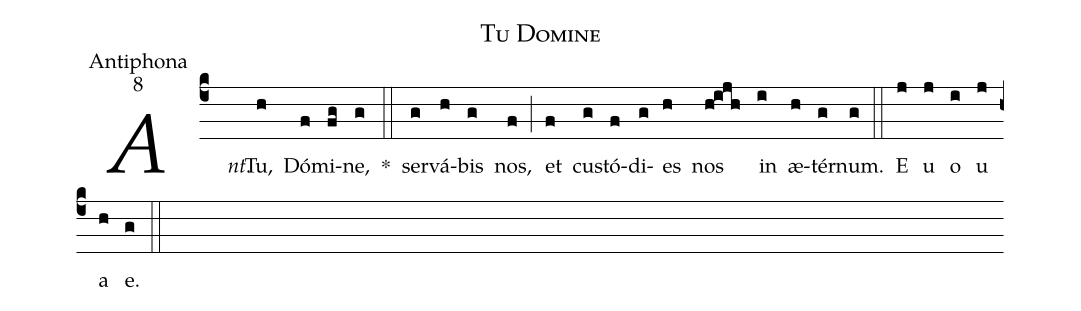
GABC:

name:Tu Domine;
office-part:Antiphona;
mode:8;
%%
(c4) <i>Ant.</i>() Tu,(h) Dó(f)mi(fg)ne,(g) *(::) ser(g)vá(h)bis(g) nos,(f) (;) et(f) cu(g)stó(f)di(g)es(h) nos(h!ijh) in(i) æ(h)tér(g)num.(g) (::) E(j) u(j) o(i) u(j) a(h) e.(g) (::)
